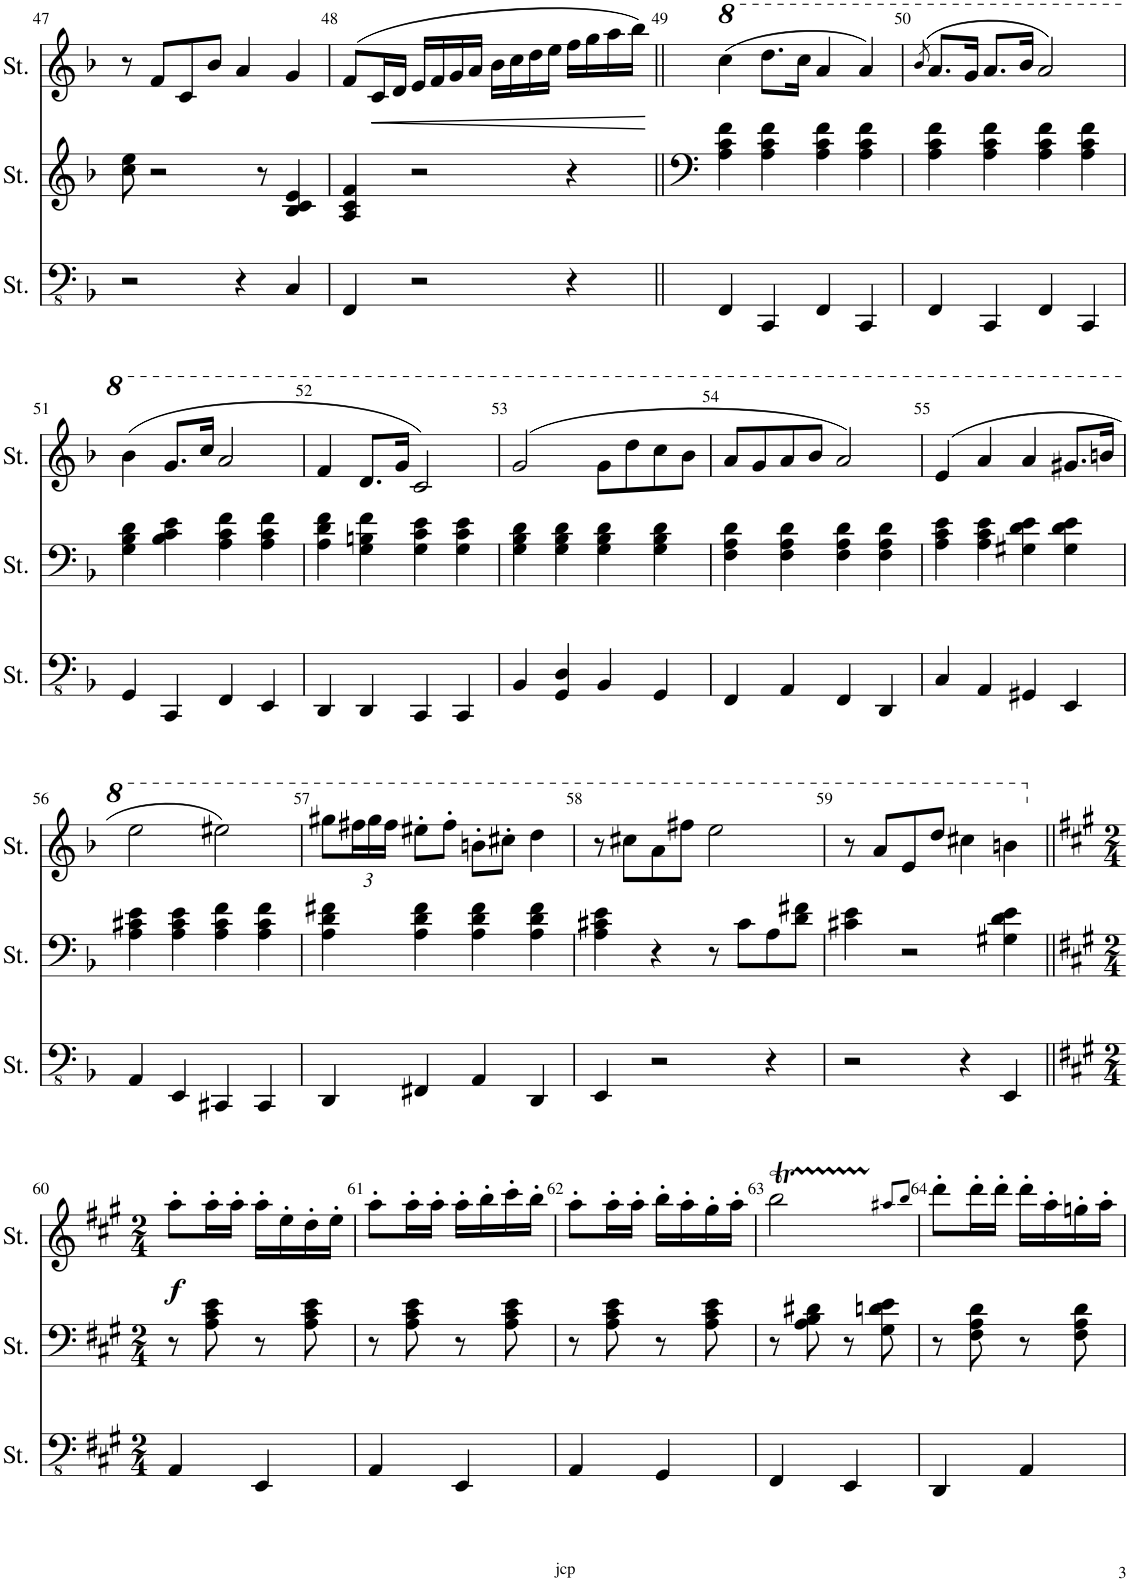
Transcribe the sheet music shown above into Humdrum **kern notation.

**kern	**kern	**kern	**dynam
*part3	*part2	*part1	*part1
*staff3	*staff2	*staff1	*staff1
*I"Cordes	*I"Cordes	*I"Cordes	*
!!LO:PB:g=z
*clefFv4	*clefG2	*clefG2	*
*k[b-]	*k[b-]	*k[b-]	*
*M4/4	*M4/4	*M4/4	*
=47	=47	=47	=47
2r	8cc\ 8ee\	8r	.
.	2r	8f/L	.
.	.	8c/	.
.	.	8b-/J	.
4r	.	4a/	.
.	8r	.	.
4CC/	4B-/ 4c/ 4e/	4g/	.
=48	=48	=48	=48
4FFF/	4A/ 4c/ 4f/	(8f/L	.
!	!	!	!LO:HP:b
.	.	16c/L	<
.	.	16d/JJ	.
2r	2r	16e/LL	.
.	.	16f/	.
.	.	16g/	.
.	.	16a/JJ	.
.	.	16b-\LL	.
.	.	16cc\	.
.	.	16dd\	.
.	.	16ee\JJ	.
4r	4r	16ff\LL	.
.	.	16gg\	.
.	.	16aa\	.
.	.	16bb-\JJ)	.
.	.	.	[
=49||	=49||	=49||	=49||
*	*	*8va	*
4FFF/	4A\ 4c\ 4f\	(4ccc\	.
4CCC/	4A\ 4c\ 4f\	8.ddd\L	.
.	.	16ccc\Jk	.
4FFF/	4A\ 4c\ 4f\	4aa/	.
4CCC/	4A\ 4c\ 4f\	4aa/)	.
=50	=50	=50	=50
.	.	(>8qbb-/	.
4FFF/	4A\ 4c\ 4f\	8.aa/L	.
.	.	16gg/Jk	.
4CCC/	4A\ 4c\ 4f\	8.aa/L	.
.	.	16bb-/Jk	.
4FFF/	4A\ 4c\ 4f\	2aa/)	.
4CCC/	4A\ 4c\ 4f\	.	.
!!LO:LB:g=z
=51	=51	=51	=51
4GGG/	4G\ 4B-\ 4d\	(4bb-\	.
4CCC/	4B-\ 4c\ 4e\	8.gg/L	.
.	.	16ccc/Jk	.
4FFF/	4A\ 4c\ 4f\	2aa/	.
4EEE/	4A\ 4c\ 4f\	.	.
=52	=52	=52	=52
4DDD/	4A\ 4d\ 4f\	4ff/	.
4DDD/	4G\ 4Bn\ 4f\	8.dd/L	.
.	.	16gg/Jk	.
4CCC/	4G\ 4c\ 4e\	2cc/)	.
4CCC/	4G\ 4c\ 4e\	.	.
=53	=53	=53	=53
4BBB-/	4G\ 4B-\ 4d\	(2gg/	.
4GGG/ 4DD/	4G\ 4B-\ 4d\	.	.
4BBB-/	4G\ 4B-\ 4d\	8gg\L	.
.	.	8ddd\	.
4GGG/	4G\ 4B-\ 4d\	8ccc\	.
.	.	8bb-\J	.
=54	=54	=54	=54
4FFF/	4F\ 4A\ 4d\	8aa/L	.
.	.	8gg/	.
4AAA/	4F\ 4A\ 4d\	8aa/	.
.	.	8bb-/J	.
4FFF/	4F\ 4A\ 4d\	2aa/)	.
4DDD/	4F\ 4A\ 4d\	.	.
=55	=55	=55	=55
4CC/	4A\ 4c\ 4e\	(4ee/	.
4AAA/	4A\ 4c\ 4e\	4aa/	.
4GGG#X/	4G#X\ 4d\ 4e\	4aa/	.
4EEE/	4G#\ 4d\ 4e\	8.gg#X/L	.
.	.	16bbn/Jk	.
!!LO:LB:g=z
=56	=56	=56	=56
4AAA/	4A\ 4c#X\ 4e\	2eee\	.
4EEE/	4A\ 4c#\ 4e\	.	.
4CCC#X/	4A\ 4c#\ 4f\	2eee#X\)	.
4CCC#/	4A\ 4c#\ 4f\	.	.
=57	=57	=57	=57
4DDD/	4A\ 4d\ 4f#X\	8ggg#X\L	.
*	*	*Xbrackettup	*
.	.	24fff#X\L	.
.	.	24ggg#\	.
.	.	24fff#\JJ	.
4FFF#X/	4A\ 4d\ 4f#\	8eee#X'\L	.
.	.	8fff#'\J	.
4AAA/	4A\ 4d\ 4f#\	8bbn'\L	.
.	.	8ccc#X'\J	.
4DDD/	4A\ 4d\ 4f#\	4ddd\	.
=58	=58	=58	=58
4EEE/	4A\ 4c#X\ 4e\	8r	.
.	.	8ccc#X\L	.
2r	4r	8aa\	.
.	.	8fff#X\J	.
.	8r	2eee\	.
.	8c#\L	.	.
4r	8A\	.	.
.	8d\ 8f#X\J	.	.
=59	=59	=59	=59
2r	4c#X\ 4e\	8r	.
.	.	8aa/L	.
.	2r	8ee/	.
.	.	8ddd/J	.
4r	.	4ccc#X\	.
4EEE/	4G#X\ 4d\ 4e\	4bbn\	.
!!LO:LB:g=z
=60||	=60||	=60||	=60||
*k[f#c#g#]	*k[f#c#g#]	*k[f#c#g#]	*
*M2/4	*M2/4	*M2/4	*
*	*	*X8va	*
!	!	!	!LO:DY:b
4AAA/	8r	8aa'\L	f
.	8A\ 8c#\ 8e\	16aa'\L	.
.	.	16aa'\JJ	.
4EEE/	8r	16aa'\LL	.
.	.	16ee'\	.
.	8A\ 8c#\ 8e\	16dd'\	.
.	.	16ee'\JJ	.
=61	=61	=61	=61
4AAA/	8r	8aa'\L	.
.	8A\ 8c#\ 8e\	16aa'\L	.
.	.	16aa'\JJ	.
4EEE/	8r	16aa'\LL	.
.	.	16bb'\	.
.	8A\ 8c#\ 8e\	16ccc#'\	.
.	.	16bb'\JJ	.
=62	=62	=62	=62
4AAA/	8r	8aa'\L	.
.	8A\ 8c#\ 8e\	16aa'\L	.
.	.	16aa'\JJ	.
4GGG#/	8r	16bb'\LL	.
.	.	16aa'\	.
.	8A\ 8c#\ 8e\	16gg#'\	.
.	.	16aa'\JJ	.
=63	=63	=63	=63
4FFF#/	8r	2bbT\	.
.	8A\ 8B\ 8d#X\	.	.
4EEE/	8r	.	.
.	8G#\ 8dn\ 8e\	.	.
.	.	8qaa#X/L	.
.	.	8qbb/J	.
=64	=64	=64	=64
4DDD/	8r	8ddd'\L	.
.	8F#\ 8A\ 8d\	16ddd'\L	.
.	.	16ddd'\JJ	.
4AAA/	8r	16ddd'\LL	.
.	.	16aa'\	.
.	8F#\ 8A\ 8d\	16ggn'\	.
.	.	16aa'\JJ	.
=	=	=	=
*-	*-	*-	*-
